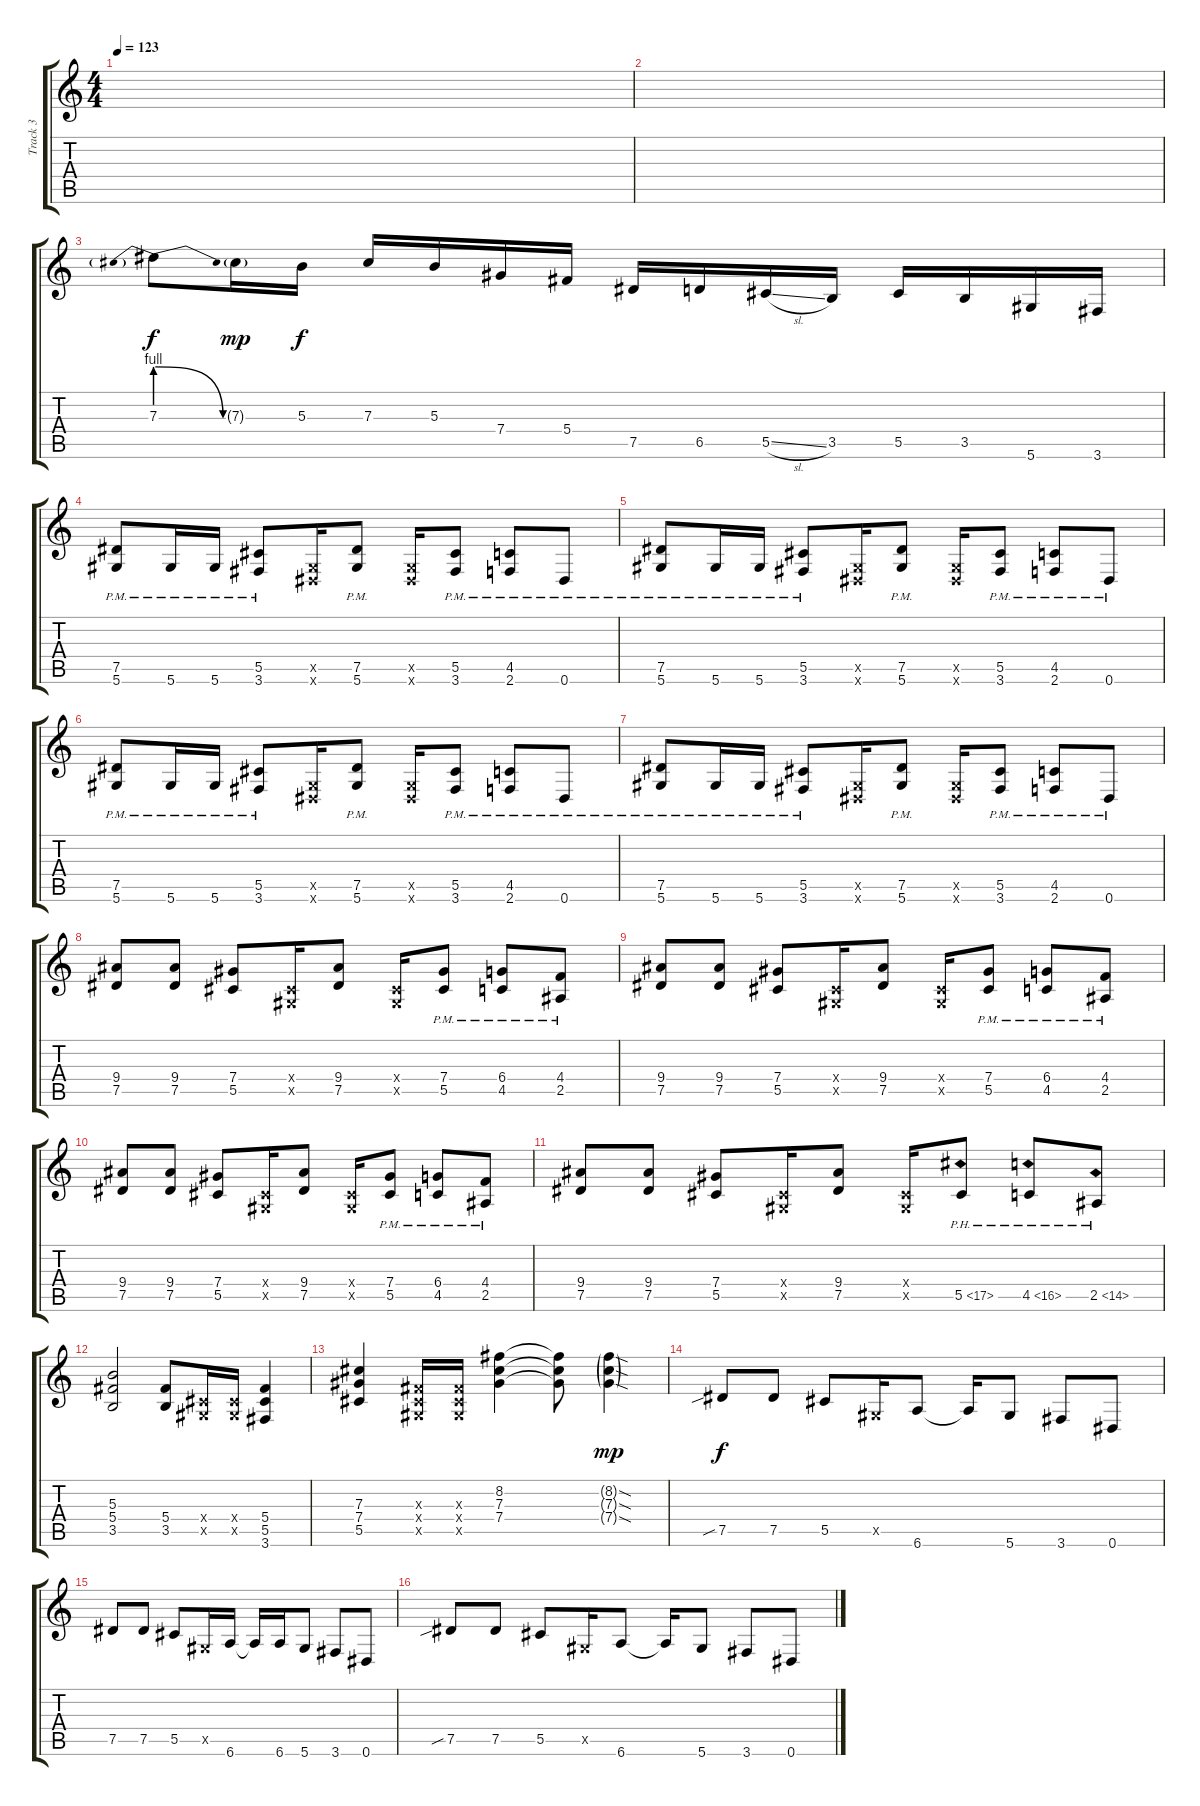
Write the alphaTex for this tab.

\track ("Track 3" "Track 3") {instrument distortionguitar}
\staff {score tabs}
\tuning (Eb4 Bb3 Gb3 Db3 Ab2 Eb2) {hide}
\ts (4 4)
\tempo 123
\clef g2
\ks c
|
|
7.3{be (prebendrelease 0 4 60 0)}.8 7.3{g}.16{dy mp} 5.3.16{dy f} 7.3.16 5.3.16 7.4.16 5.4.16 7.5.16 6.5.16 5.5{sl}.16 3.5.16 5.5.16 3.5.16 5.6.16 3.6.16 |
(7.5 5.6{pm}).8 5.6{pm}.16 5.6{pm}.16 (5.5 3.6{pm}).8 (0.5{x} 0.6{x}).16 (7.5 5.6{pm}).8 (0.5{x} 0.6{x}).16 (5.5 3.6{pm}).8 (4.5 2.6{pm}).8 0.6{pm}.8 |
(7.5 5.6{pm}).8 5.6{pm}.16 5.6{pm}.16 (5.5 3.6{pm}).8 (0.5{x} 0.6{x}).16 (7.5 5.6{pm}).8 (0.5{x} 0.6{x}).16 (5.5 3.6{pm}).8 (4.5 2.6{pm}).8 0.6{pm}.8 |
(7.5 5.6{pm}).8 5.6{pm}.16 5.6{pm}.16 (5.5 3.6{pm}).8 (0.5{x} 0.6{x}).16 (7.5 5.6{pm}).8 (0.5{x} 0.6{x}).16 (5.5 3.6{pm}).8 (4.5 2.6{pm}).8 0.6{pm}.8 |
(7.5 5.6{pm}).8 5.6{pm}.16 5.6{pm}.16 (5.5 3.6{pm}).8 (0.5{x} 0.6{x}).16 (7.5 5.6{pm}).8 (0.5{x} 0.6{x}).16 (5.5 3.6{pm}).8 (4.5 2.6{pm}).8 0.6{pm}.8 |
(9.4 7.5).8 (9.4 7.5).8 (7.4 5.5).8 (0.4{x} 0.5{x}).16 (9.4 7.5).8 (0.4{x} 0.5{x}).16 (7.4 5.5{pm}).8 (6.4 4.5{pm}).8 (4.4 2.5{pm}).8 |
(9.4 7.5).8 (9.4 7.5).8 (7.4 5.5).8 (0.4{x} 0.5{x}).16 (9.4 7.5).8 (0.4{x} 0.5{x}).16 (7.4 5.5{pm}).8 (6.4 4.5{pm}).8 (4.4 2.5{pm}).8 |
(9.4 7.5).8 (9.4 7.5).8 (7.4 5.5).8 (0.4{x} 0.5{x}).16 (9.4 7.5).8 (0.4{x} 0.5{x}).16 (7.4 5.5{pm}).8 (6.4 4.5{pm}).8 (4.4 2.5{pm}).8 |
(9.4 7.5).8 (9.4 7.5).8 (7.4 5.5).8 (0.4{x} 0.5{x}).16 (9.4 7.5).8 (0.4{x} 0.5{x}).16 5.5{ph 12}.8 4.5{ph 12}.8 2.5{ph 12}.8 |
(5.3 5.4 3.5).2 (5.4 3.5).8 (0.4{x} 0.5{x}).16 (0.4{x} 0.5{x}).16 (5.4 5.5 3.6).4 |
(7.3 7.4 5.5).4 (0.3{x} 0.4{x} 0.5{x}).16 (0.3{x} 0.4{x} 0.5{x}).16 (8.2 7.3 7.4).4 (8.2{t} 7.3{t} 7.4{t}).8 (8.2{sod g} 7.3{sod g} 7.4{sod g}).4{dy mp} |
7.5{sib}.8{dy f} 7.5.8 5.5.8 0.5{x}.16 6.6.8 6.6{t}.16 5.6.8 3.6.8 0.6.8 |
7.5.8 7.5.8 5.5.8 0.5{x}.16 6.6.16 6.6{t}.16 6.6.16 5.6.8 3.6.8 0.6.8 |
7.5{sib}.8 7.5.8 5.5.8 0.5{x}.16 6.6.8 6.6{t}.16 5.6.8 3.6.8 0.6.8
